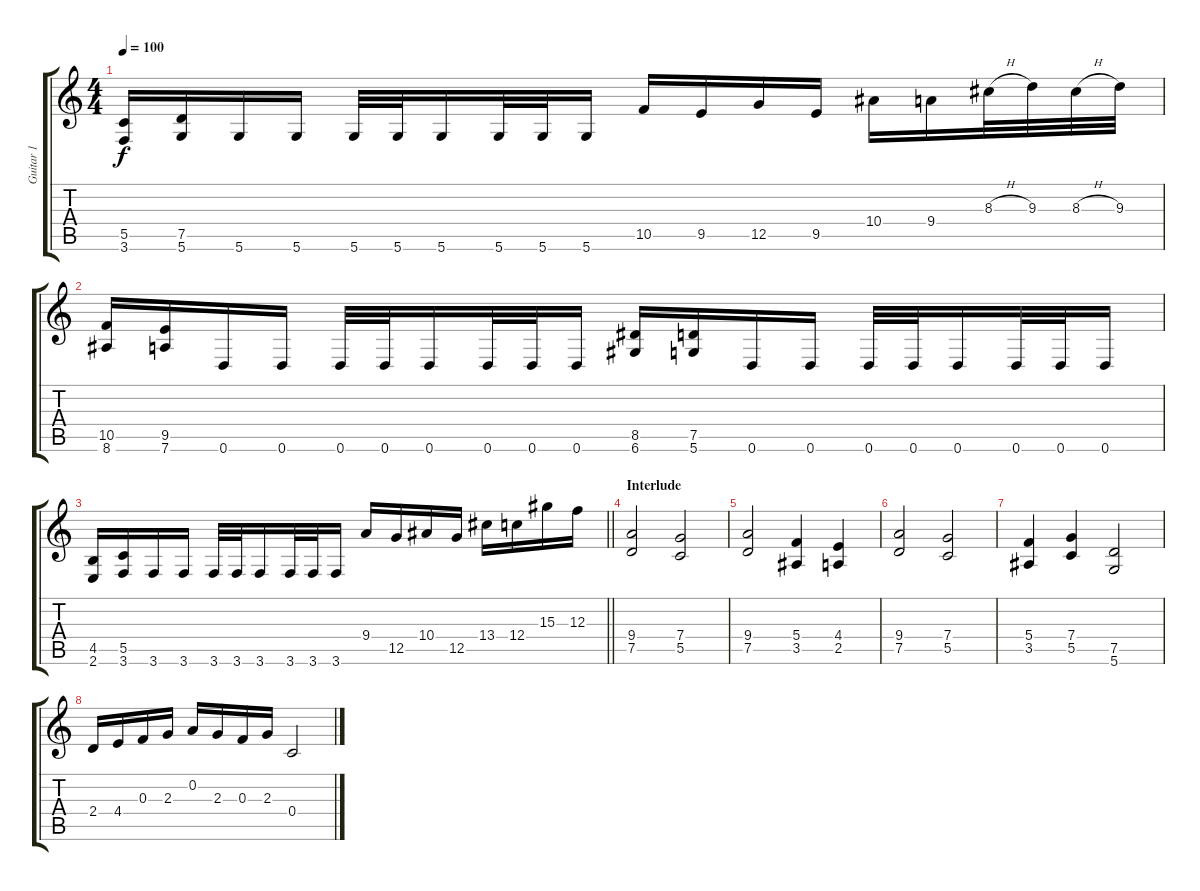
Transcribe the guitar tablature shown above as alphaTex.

\track ("Guitar 1" "Guitar 1") {instrument distortionguitar}
\staff {score tabs}
\tuning (D4 A3 F3 C3 G2 D2) {hide}
\ts (4 4)
\tempo 100
\clef g2
\ks c
(5.5 3.6).16{dy f} (7.5 5.6).16 5.6.16 5.6.16 5.6.32 5.6.32 5.6.16 5.6.32 5.6.32 5.6.16 10.5.16 9.5.16 12.5.16 9.5.16 10.4.16 9.4.16 8.3{h}.32 9.3.32 8.3{h}.32 9.3.32 |
(10.5 8.6).16 (9.5 7.6).16 0.6.16 0.6.16 0.6.32 0.6.32 0.6.16 0.6.32 0.6.32 0.6.16 (8.5 6.6).16 (7.5 5.6).16 0.6.16 0.6.16 0.6.32 0.6.32 0.6.16 0.6.32 0.6.32 0.6.16 |
\barLineRight lightlight
(4.5 2.6).16 (5.5 3.6).16 3.6.16 3.6.16 3.6.32 3.6.32 3.6.16 3.6.32 3.6.32 3.6.16 9.4.16 12.5.16 10.4.16 12.5.16 13.4.16 12.4.16 15.3.16 12.3.16 |
\section ("" "Interlude")
(9.4 7.5).2 (7.4 5.5).2 |
(9.4 7.5).2 (5.4 3.5).4 (4.4 2.5).4 |
(9.4 7.5).2 (7.4 5.5).2 |
(5.4 3.5).4 (7.4 5.5).4 (7.5 5.6).2 |
2.4.16 4.4.16 0.3.16 2.3.16 0.2.16 2.3.16 0.3.16 2.3.16 0.4.2
